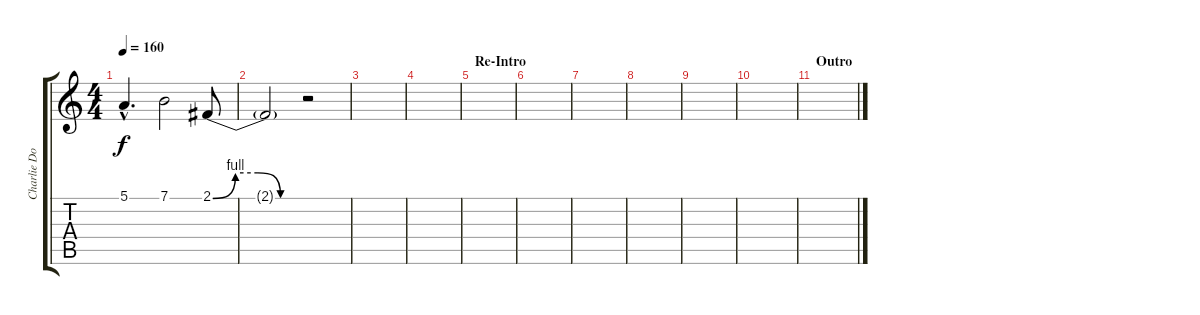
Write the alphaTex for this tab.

\track ("Charlie Dominici Lead Vocals" "Charlie Do") {instrument lead6voice}
\staff {score tabs}
\tuning (E4 B3 G3 D3 A2 E2) {hide}
\ts (4 4)
\tempo 160
\clef g2
\ks c
5.1{hac t}.4{d dy f} 7.1.2 2.1{be (custom 0 0 15 4 30 4 45 0 60 0)}.8 |
2.1{t}.2 r.2 |
|
|
\section ("" "Re-Intro")
|
|
|
|
|
|
\section ("" "Outro")
